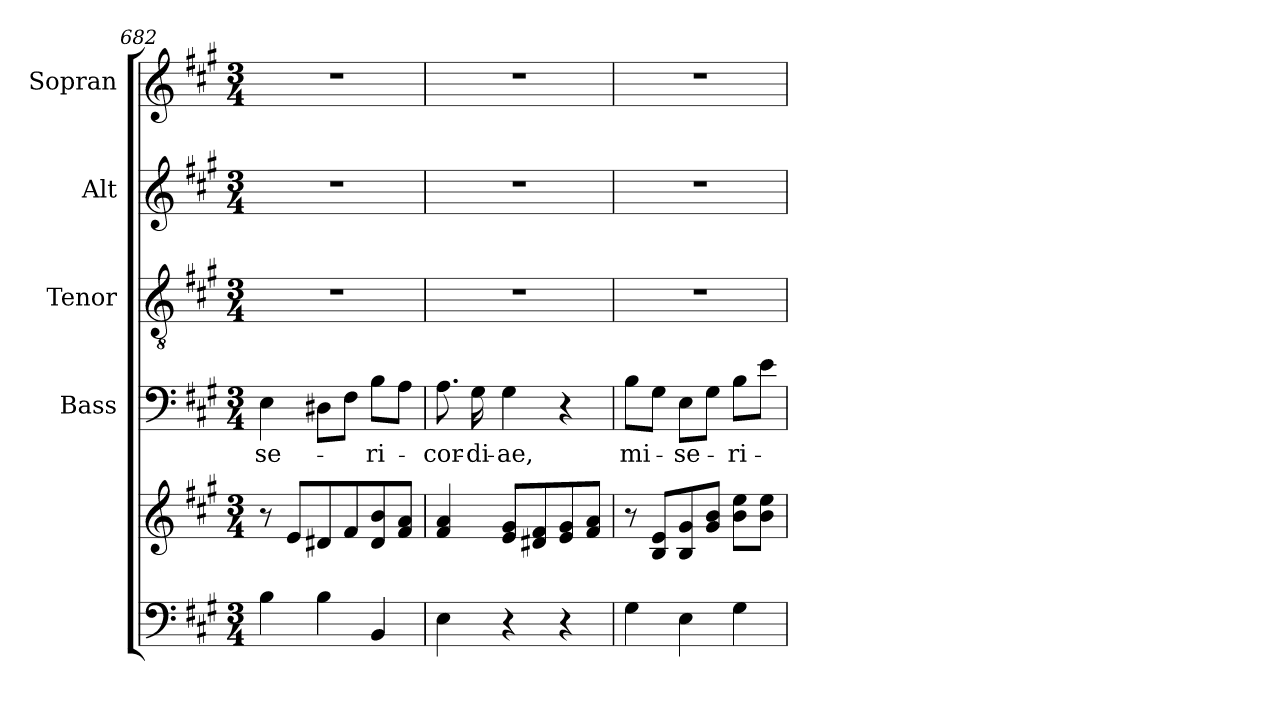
**kern	**kern	**kern	**text	**kern	**kern	**kern
*part5	*part5	*part4	*part4	*part3	*part2	*part1
*staff6	*staff5	*staff4	*staff4	*staff3	*staff2	*staff1
*	*	*I"Bass	*	*I"Tenor	*I"Alt	*I"Sopran
*	*	*I'B.	*	*I'T.	*I'A.	*I'S.
!!LO:LB:g=z
*clefF4	*clefG2	*clefF4	*	*clefGv2	*clefG2	*clefG2
*k[f#c#g#]	*k[f#c#g#]	*k[f#c#g#]	*	*k[f#c#g#]	*k[f#c#g#]	*k[f#c#g#]
*A:	*A:	*A:	*	*A:	*A:	*A:
*M3/4	*M3/4	*M3/4	*	*M3/4	*M3/4	*M3/4
=682	=682	=682	=682	=682	=682	=682
!	!	!	!LO:LY:b	!	!	!
4B\	8r	4E\	-se-	2.r	2.r	2.r
.	8e/L	.	.	.	.	.
4B\	8d#X/	8D#X\L	.	.	.	.
.	8f#/	8F#\J	.	.	.	.
!	!	!	!LO:LY:b	!	!	!
4BB/	8d#/ 8b/	8B\L	-ri-	.	.	.
.	8f#/ 8a/J	8A\J	.	.	.	.
=683	=683	=683	=683	=683	=683	=683
!	!	!	!LO:LY:b	!	!	!
4E\	4f#/ 4a/	8.A\	-cor-	2.r	2.r	2.r
!	!	!	!LO:LY:b	!	!	!
.	.	16G#\	-di-	.	.	.
!	!	!	!LO:LY:b	!	!	!
4r	8e/ 8g#/L	4G#\	-ae,	.	.	.
.	8d#X/ 8f#/	.	.	.	.	.
4r	8e/ 8g#/	4r	.	.	.	.
.	8f#/ 8a/J	.	.	.	.	.
=684	=684	=684	=684	=684	=684	=684
!	!	!	!LO:LY:b	!	!	!
4G#\	8r	8B\L	mi-	2.r	2.r	2.r
.	8B/ 8e/L	8G#\J	.	.	.	.
!	!	!	!LO:LY:b	!	!	!
4E\	8B/ 8g#/	8E\L	-se-	.	.	.
.	8g#/ 8b/J	8G#\J	.	.	.	.
!	!	!	!LO:LY:b	!	!	!
4G#\	8b\ 8ee\L	8B\L	-ri-	.	.	.
.	8b\ 8ee\J	8e\J	.	.	.	.
=	=	=	=	=	=	=
*-	*-	*-	*-	*-	*-	*-
